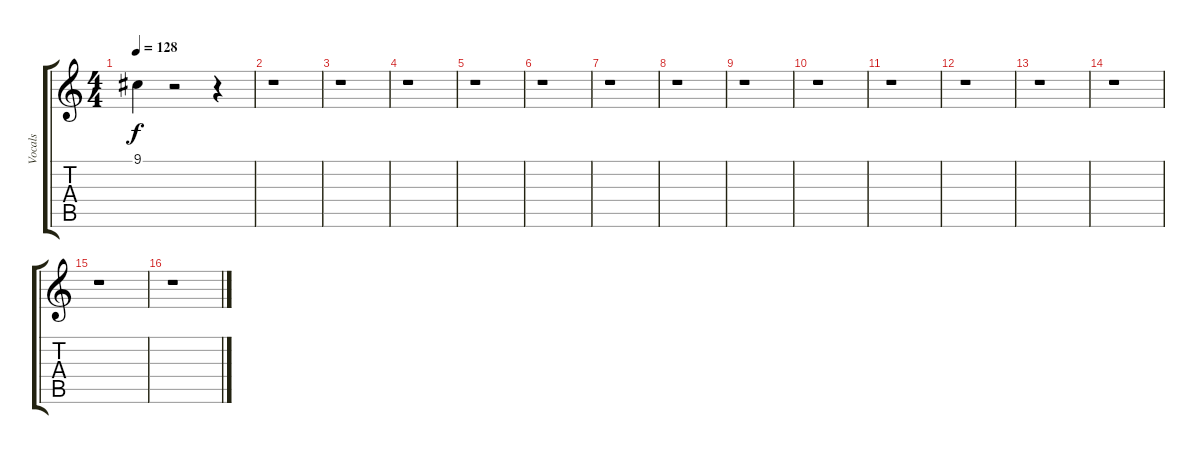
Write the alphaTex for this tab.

\track ("Vocals" "Vocals") {instrument choiraahs}
\staff {score tabs}
\tuning (E4 B3 G3 D3 A2 E2) {hide}
\ts (4 4)
\tempo 128
\clef g2
\ks c
9.1{t}.4{dy f} r.2 r.4 |
r.1 |
r.1 |
r.1 |
r.1 |
r.1 |
r.1 |
r.1 |
r.1 |
r.1 |
r.1 |
r.1 |
r.1 |
r.1 |
r.1 |
r.1
